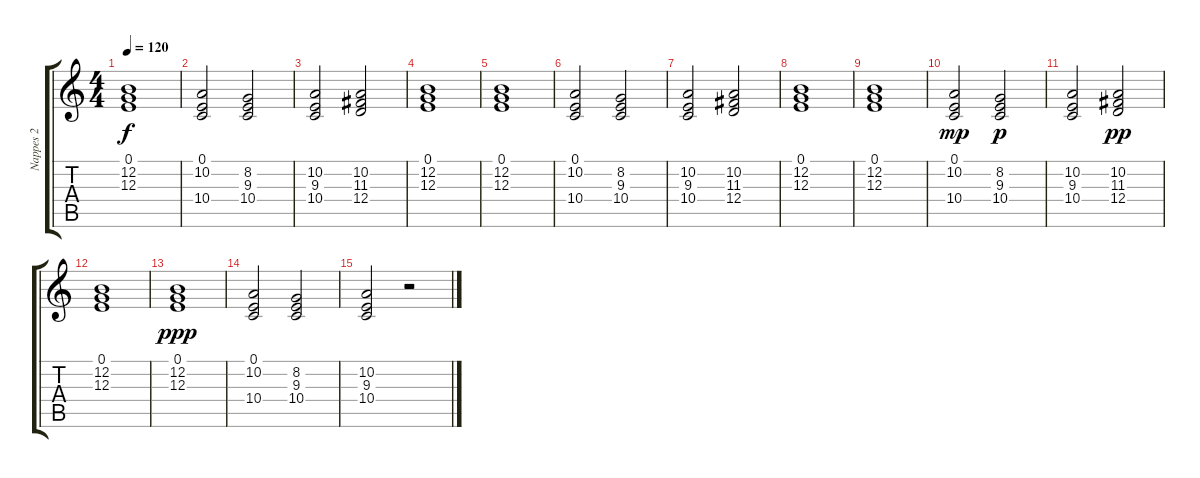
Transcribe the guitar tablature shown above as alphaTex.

\track ("Nappes 2" "Nappes 2") {instrument synthstrings1}
\staff {score tabs}
\tuning (E4 B3 G3 D3 A2 E2) {hide}
\ts (4 4)
\tempo 120
\clef g2
\ks c
(0.1 12.2 12.3).1{dy f} |
(0.1 10.2 10.4).2 (8.2 9.3 10.4).2 |
(10.2 9.3 10.4).2 (10.2 11.3 12.4).2 |
(0.1 12.2 12.3).1 |
(0.1 12.2 12.3).1 |
(0.1 10.2 10.4).2 (8.2 9.3 10.4).2 |
(10.2 9.3 10.4).2 (10.2 11.3 12.4).2 |
(0.1 12.2 12.3).1 |
(0.1 12.2 12.3).1 |
(0.1 10.2 10.4).2{dy mp} (8.2 9.3 10.4).2{dy p} |
(10.2 9.3 10.4).2 (10.2 11.3 12.4).2{dy pp} |
(0.1 12.2 12.3).1 |
(0.1 12.2 12.3).1{dy ppp} |
(0.1 10.2 10.4).2{volume 0} (8.2 9.3 10.4).2 |
(10.2 9.3 10.4).2 r.2
